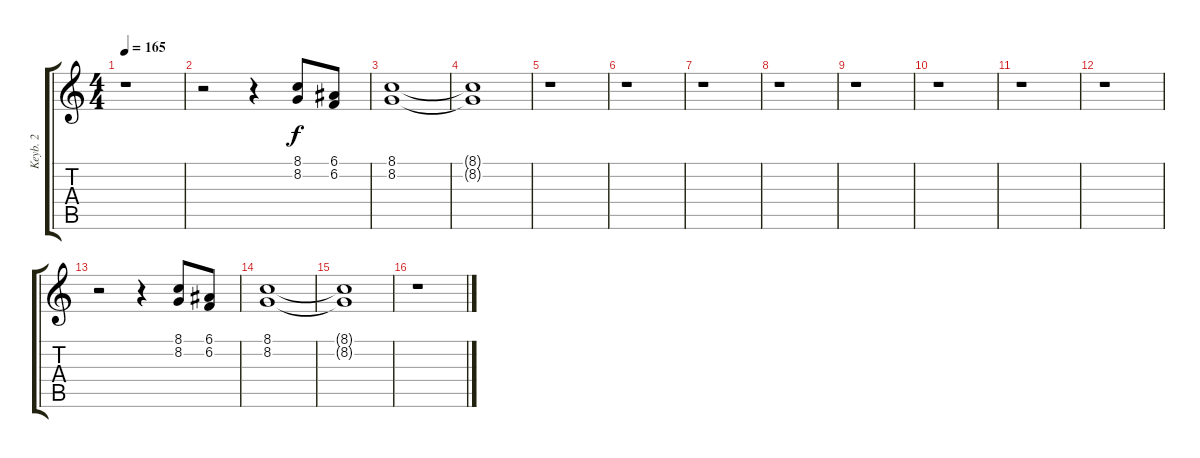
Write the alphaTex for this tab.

\track ("Keyb. 2" "Keyb. 2") {instrument frenchhorn}
\staff {score tabs}
\tuning (E4 B3 G3 D3 A2 E2) {hide}
\ts (4 4)
\tempo 165
\clef g2
\ks c
r.1{dy f} |
r.2 r.4 (8.1 8.2).8 (6.1 6.2).8 |
(8.1 8.2).1 |
(8.1{t} 8.2{t}).1 |
r.1 |
r.1 |
r.1 |
r.1 |
r.1 |
r.1 |
r.1 |
r.1 |
r.2 r.4 (8.1 8.2).8 (6.1 6.2).8 |
(8.1 8.2).1 |
(8.1{t} 8.2{t}).1 |
r.1
